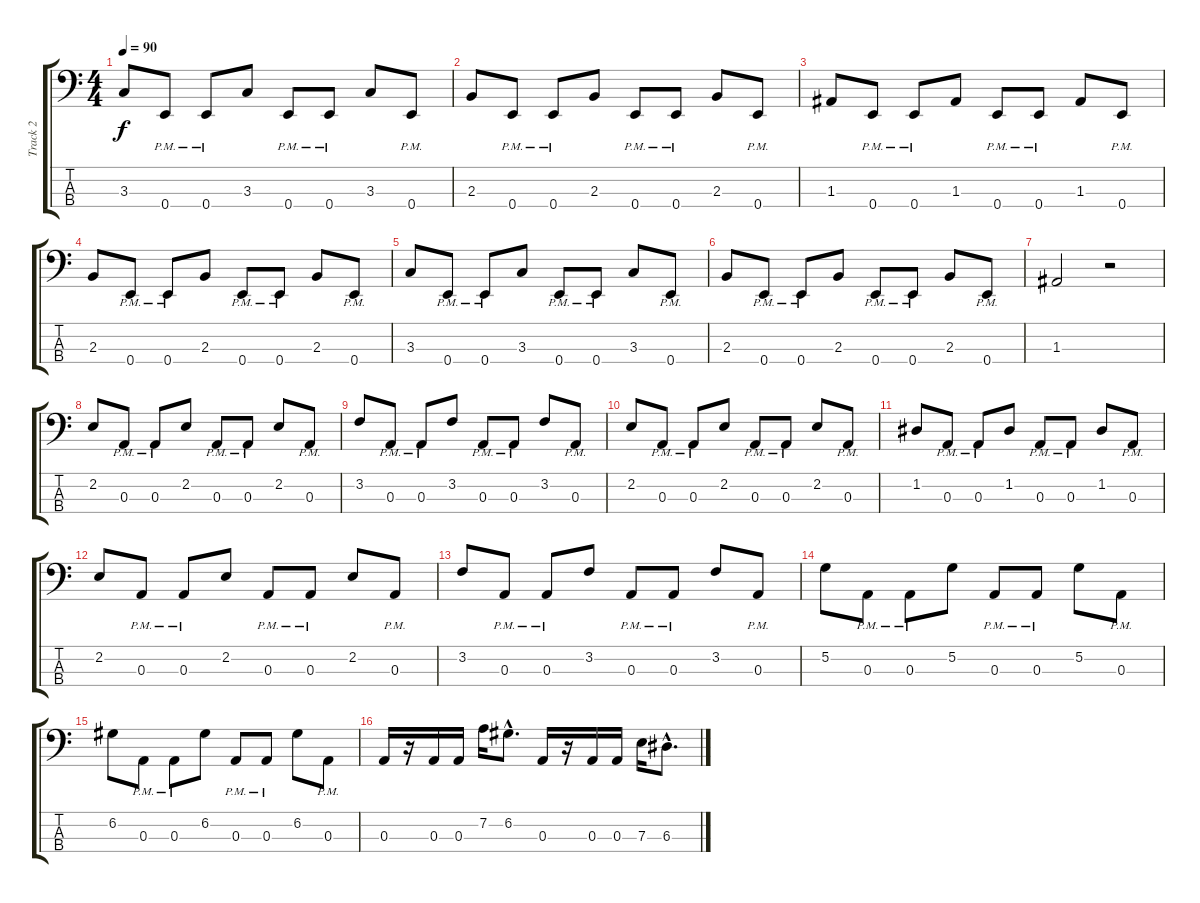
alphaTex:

\track ("Track 2" "Track 2") {instrument electricbasspick}
\staff {score tabs}
\tuning (G2 D2 A1 E1) {hide}
\ts (4 4)
\tempo 90
\clef f4
\ks c
3.3.8{dy f} 0.4{pm}.8 0.4{pm}.8 3.3.8 0.4{pm}.8 0.4{pm}.8 3.3.8 0.4{pm}.8 |
2.3.8 0.4{pm}.8 0.4{pm}.8 2.3.8 0.4{pm}.8 0.4{pm}.8 2.3.8 0.4{pm}.8 |
1.3.8 0.4{pm}.8 0.4{pm}.8 1.3.8 0.4{pm}.8 0.4{pm}.8 1.3.8 0.4{pm}.8 |
2.3.8 0.4{pm}.8 0.4{pm}.8 2.3.8 0.4{pm}.8 0.4{pm}.8 2.3.8 0.4{pm}.8 |
3.3.8 0.4{pm}.8 0.4{pm}.8 3.3.8 0.4{pm}.8 0.4{pm}.8 3.3.8 0.4{pm}.8 |
2.3.8 0.4{pm}.8 0.4{pm}.8 2.3.8 0.4{pm}.8 0.4{pm}.8 2.3.8 0.4{pm}.8 |
1.3.2 r.2 |
2.2.8 0.3{pm}.8 0.3{pm}.8 2.2.8 0.3{pm}.8 0.3{pm}.8 2.2.8 0.3{pm}.8 |
3.2.8 0.3{pm}.8 0.3{pm}.8 3.2.8 0.3{pm}.8 0.3{pm}.8 3.2.8 0.3{pm}.8 |
2.2.8 0.3{pm}.8 0.3{pm}.8 2.2.8 0.3{pm}.8 0.3{pm}.8 2.2.8 0.3{pm}.8 |
1.2.8 0.3{pm}.8 0.3{pm}.8 1.2.8 0.3{pm}.8 0.3{pm}.8 1.2.8 0.3{pm}.8 |
2.2.8 0.3{pm}.8 0.3{pm}.8 2.2.8 0.3{pm}.8 0.3{pm}.8 2.2.8 0.3{pm}.8 |
3.2.8 0.3{pm}.8 0.3{pm}.8 3.2.8 0.3{pm}.8 0.3{pm}.8 3.2.8 0.3{pm}.8 |
5.2.8 0.3{pm}.8 0.3{pm}.8 5.2.8 0.3{pm}.8 0.3{pm}.8 5.2.8 0.3{pm}.8 |
6.2.8 0.3{pm}.8 0.3{pm}.8 6.2.8 0.3{pm}.8 0.3{pm}.8 6.2.8 0.3{pm}.8 |
0.3.16 r.16 0.3.16 0.3.16 7.2.16 6.2{hac}.8{d} 0.3.16 r.16 0.3.16 0.3.16 7.3.16 6.3{hac}.8{d}
